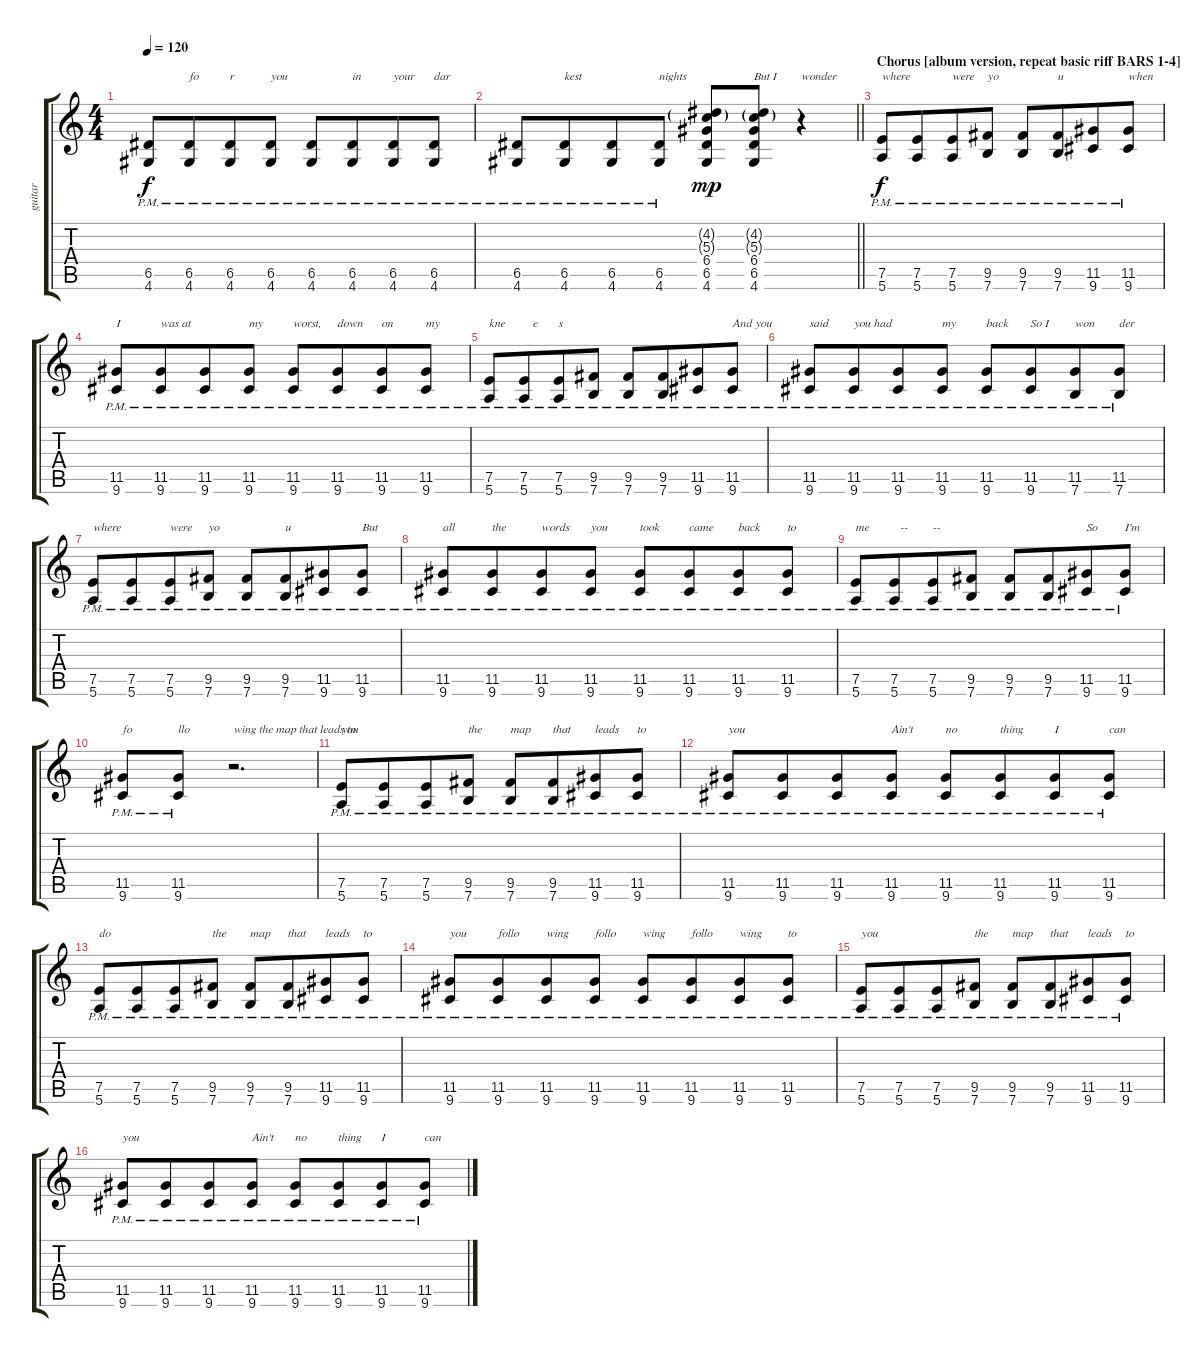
\track ("guitar" "guitar") {instrument electricguitarjazz}
\staff {score tabs}
\tuning (E4 B3 G3 D3 A2 E2) {hide}
\ts (4 4)
\tempo 120
\clef g2
\ks c
(6.5{pm} 4.6{pm}).8{dy f} (6.5{pm} 4.6{pm}).8{txt "fo" beam merge} (6.5{pm} 4.6{pm}).8{txt "r"} (6.5{pm} 4.6{pm}).8{txt "you"} (6.5{pm} 4.6{pm}).8 (6.5{pm} 4.6{pm}).8{txt "in" beam merge} (6.5{pm} 4.6{pm}).8{txt "your"} (6.5{pm} 4.6{pm}).8{txt "dar"} |
\barLineRight lightlight
(6.5{pm} 4.6{pm}).8 (6.5{pm} 4.6{pm}).8{txt "kest" beam merge} (6.5{pm} 4.6{pm}).8 (6.5{pm} 4.6{pm}).8{txt "nights"} (4.2{g} 5.3{g} 6.4 6.5 4.6).8{dy mp} (4.2{g} 5.3{g} 6.4 6.5 4.6).8{txt "But I"} r.4{txt "wonder"} |
\section ("" "Chorus [album version, repeat basic riff BARS 1-4]")
(7.5{pm} 5.6{pm}).8{txt "where" dy f} (7.5{pm} 5.6{pm}).8{beam merge} (7.5{pm} 5.6{pm}).8{txt "were"} (9.5{pm} 7.6{pm}).8{txt "yo"} (9.5{pm} 7.6{pm}).8 (9.5{pm} 7.6{pm}).8{txt "u" beam merge} (11.5{pm} 9.6{pm}).8 (11.5{pm} 9.6{pm}).8{txt "when"} |
(11.5{pm} 9.6{pm}).8{txt "I"} (11.5{pm} 9.6{pm}).8{txt "was at" beam merge} (11.5{pm} 9.6{pm}).8 (11.5{pm} 9.6{pm}).8{txt "my" beam split} (11.5{pm} 9.6{pm}).8{txt "worst,"} (11.5{pm} 9.6{pm}).8{txt "down" beam merge} (11.5{pm} 9.6{pm}).8{txt "on"} (11.5{pm} 9.6{pm}).8{txt "my"} |
(7.5{pm} 5.6{pm}).8{txt "kne"} (7.5{pm} 5.6{pm}).8{txt "   e" beam merge} (7.5{pm} 5.6{pm}).8{txt "s"} (9.5{pm} 7.6{pm}).8 (9.5{pm} 7.6{pm}).8 (9.5{pm} 7.6{pm}).8{beam merge} (11.5{pm} 9.6{pm}).8 (11.5{pm} 9.6{pm}).8{txt "And you"} |
(11.5{pm} 9.6{pm}).8{txt "said"} (11.5{pm} 9.6{pm}).8{txt "you had" beam merge} (11.5{pm} 9.6{pm}).8 (11.5{pm} 9.6{pm}).8{txt "my" beam split} (11.5{pm} 9.6{pm}).8{txt "back"} (11.5{pm} 9.6{pm}).8{txt "So I" beam merge} (11.5{pm} 7.6{pm}).8{txt "won"} (11.5{pm} 7.6{pm}).8{txt "der"} |
(7.5{pm} 5.6{pm}).8{txt "where"} (7.5{pm} 5.6{pm}).8{beam merge} (7.5{pm} 5.6{pm}).8{txt "were"} (9.5{pm} 7.6{pm}).8{txt "yo"} (9.5{pm} 7.6{pm}).8 (9.5{pm} 7.6{pm}).8{txt "u" beam merge} (11.5{pm} 9.6{pm}).8 (11.5{pm} 9.6{pm}).8{txt "But"} |
(11.5{pm} 9.6{pm}).8{txt "all"} (11.5{pm} 9.6{pm}).8{txt "the" beam merge} (11.5{pm} 9.6{pm}).8{txt "words"} (11.5{pm} 9.6{pm}).8{txt "you" beam split} (11.5{pm} 9.6{pm}).8{txt "took"} (11.5{pm} 9.6{pm}).8{txt "came" beam merge} (11.5{pm} 9.6{pm}).8{txt "back"} (11.5{pm} 9.6{pm}).8{txt "to"} |
(7.5{pm} 5.6{pm}).8{txt "me"} (7.5{pm} 5.6{pm}).8{txt "  --" beam merge} (7.5{pm} 5.6{pm}).8{txt "--"} (9.5{pm} 7.6{pm}).8 (9.5{pm} 7.6{pm}).8 (9.5{pm} 7.6{pm}).8{beam merge} (11.5{pm} 9.6{pm}).8{txt "So"} (11.5{pm} 9.6{pm}).8{txt "I'm"} |
(11.5{pm} 9.6{pm}).8{txt "fo"} (11.5{pm} 9.6{pm}).8{txt "llo"} r.2{d txt "wing the map that leads to"} |
(7.5{pm} 5.6{pm}).8{txt "you"} (7.5{pm} 5.6{pm}).8{beam merge} (7.5{pm} 5.6{pm}).8 (9.5{pm} 7.6{pm}).8{txt "the"} (9.5{pm} 7.6{pm}).8{txt "map"} (9.5{pm} 7.6{pm}).8{txt "that" beam merge} (11.5{pm} 9.6{pm}).8{txt "leads"} (11.5{pm} 9.6{pm}).8{txt "to"} |
(11.5{pm} 9.6{pm}).8{txt "you"} (11.5{pm} 9.6{pm}).8{beam merge} (11.5{pm} 9.6{pm}).8 (11.5{pm} 9.6{pm}).8{txt "Ain't" beam split} (11.5{pm} 9.6{pm}).8{txt "no"} (11.5{pm} 9.6{pm}).8{txt "thing" beam merge} (11.5{pm} 9.6{pm}).8{txt "I"} (11.5{pm} 9.6{pm}).8{txt "can"} |
(7.5{pm} 5.6{pm}).8{txt "do"} (7.5{pm} 5.6{pm}).8{beam merge} (7.5{pm} 5.6{pm}).8 (9.5{pm} 7.6{pm}).8{txt "the"} (9.5{pm} 7.6{pm}).8{txt "map"} (9.5{pm} 7.6{pm}).8{txt "that" beam merge} (11.5{pm} 9.6{pm}).8{txt "leads"} (11.5{pm} 9.6{pm}).8{txt "to"} |
(11.5{pm} 9.6{pm}).8{txt "you"} (11.5{pm} 9.6{pm}).8{txt "follo" beam merge} (11.5{pm} 9.6{pm}).8{txt "wing"} (11.5{pm} 9.6{pm}).8{txt "follo" beam split} (11.5{pm} 9.6{pm}).8{txt "wing"} (11.5{pm} 9.6{pm}).8{txt "follo" beam merge} (11.5{pm} 9.6{pm}).8{txt "wing"} (11.5{pm} 9.6{pm}).8{txt "to"} |
(7.5{pm} 5.6{pm}).8{txt "you"} (7.5{pm} 5.6{pm}).8{beam merge} (7.5{pm} 5.6{pm}).8 (9.5{pm} 7.6{pm}).8{txt "the"} (9.5{pm} 7.6{pm}).8{txt "map"} (9.5{pm} 7.6{pm}).8{txt "that" beam merge} (11.5{pm} 9.6{pm}).8{txt "leads"} (11.5{pm} 9.6{pm}).8{txt "to"} |
(11.5{pm} 9.6{pm}).8{txt "you"} (11.5{pm} 9.6{pm}).8{beam merge} (11.5{pm} 9.6{pm}).8 (11.5{pm} 9.6{pm}).8{txt "Ain't" beam split} (11.5{pm} 9.6{pm}).8{txt "no"} (11.5{pm} 9.6{pm}).8{txt "thing" beam merge} (11.5{pm} 9.6{pm}).8{txt "I"} (11.5{pm} 9.6{pm}).8{txt "can"}
